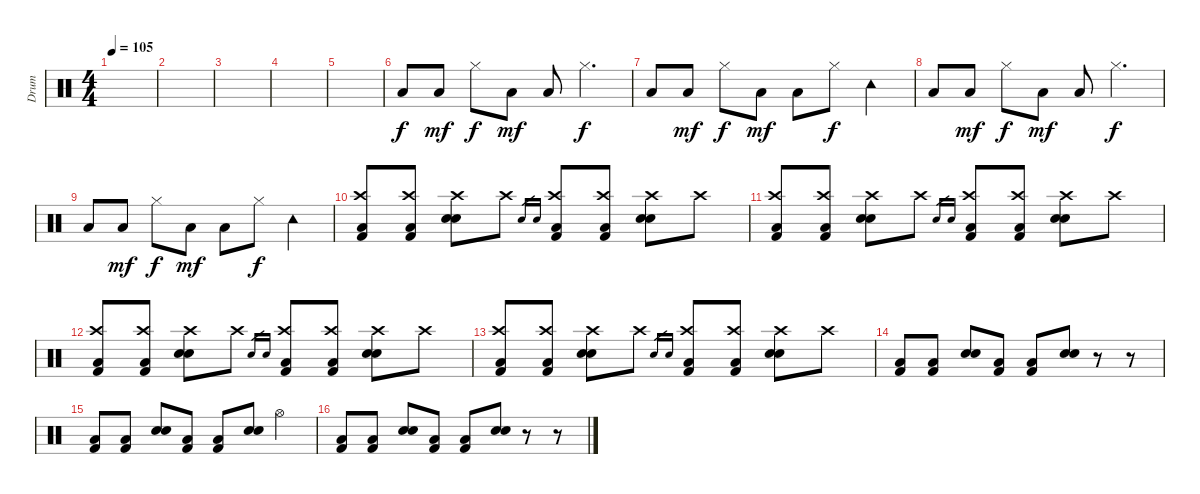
\track ("Drum" "Drum") {instrument percussion}
\staff {score}
\articulation defaults
\ts (4 4)
\tempo 105
\clef neutral
\ks c
|
|
|
|
|
"Low Floor Tom (hit)".8 "Low Floor Tom (hit)".8{dy mf} "Hi-Hat (closed)".8{dy f} "Low Floor Tom (hit)".8{dy mf} "Low Floor Tom (hit)".8 "Hi-Hat (closed)".4{d dy f} |
"Low Floor Tom (hit)".8 "Low Floor Tom (hit)".8{dy mf} "Hi-Hat (closed)".8{dy f} "Low Floor Tom (hit)".8{dy mf} "Low Floor Tom (hit)".8 "Hi-Hat (closed)".8{dy f} "Tambourine (hit)".4 |
"Low Floor Tom (hit)".8 "Low Floor Tom (hit)".8{dy mf} "Hi-Hat (closed)".8{dy f} "Low Floor Tom (hit)".8{dy mf} "Low Floor Tom (hit)".8 "Hi-Hat (closed)".4{d dy f} |
"Low Floor Tom (hit)".8 "Low Floor Tom (hit)".8{dy mf} "Hi-Hat (closed)".8{dy f} "Low Floor Tom (hit)".8{dy mf} "Low Floor Tom (hit)".8 "Hi-Hat (closed)".8{dy f} "Tambourine (hit)".4 |
("Crash high (hit)" "Kick (hit) 2" "Low Floor Tom (hit)").8 ("Crash high (hit)" "Kick (hit) 2" "Low Floor Tom (hit)").8 ("Crash high (hit)" "Electric Snare (hit)" "Electric Snare (hit)").8 "Crash high (hit)".8 "Electric Snare (hit)".16{gr} "Electric Snare (hit)".16{gr} ("Crash high (hit)" "Kick (hit) 2" "Low Floor Tom (hit)").8 ("Crash high (hit)" "Kick (hit) 2" "Low Floor Tom (hit)").8 ("Crash high (hit)" "Electric Snare (hit)" "Electric Snare (hit)").8 "Crash high (hit)".8 |
("Crash high (hit)" "Kick (hit) 2" "Low Floor Tom (hit)").8 ("Crash high (hit)" "Kick (hit) 2" "Low Floor Tom (hit)").8 ("Crash high (hit)" "Electric Snare (hit)" "Electric Snare (hit)").8 "Crash high (hit)".8 "Electric Snare (hit)".16{gr} "Electric Snare (hit)".16{gr} ("Crash high (hit)" "Kick (hit) 2" "Low Floor Tom (hit)").8 ("Crash high (hit)" "Kick (hit) 2" "Low Floor Tom (hit)").8 ("Crash high (hit)" "Electric Snare (hit)" "Electric Snare (hit)").8 "Crash high (hit)".8 |
("Crash high (hit)" "Kick (hit) 2" "Low Floor Tom (hit)").8 ("Crash high (hit)" "Kick (hit) 2" "Low Floor Tom (hit)").8 ("Crash high (hit)" "Electric Snare (hit)" "Electric Snare (hit)").8 "Crash high (hit)".8 "Electric Snare (hit)".16{gr} "Electric Snare (hit)".16{gr} ("Crash high (hit)" "Kick (hit) 2" "Low Floor Tom (hit)").8 ("Crash high (hit)" "Kick (hit) 2" "Low Floor Tom (hit)").8 ("Crash high (hit)" "Electric Snare (hit)" "Electric Snare (hit)").8 "Crash high (hit)".8 |
("Crash high (hit)" "Kick (hit) 2" "Low Floor Tom (hit)").8 ("Crash high (hit)" "Kick (hit) 2" "Low Floor Tom (hit)").8 ("Crash high (hit)" "Electric Snare (hit)" "Electric Snare (hit)").8 "Crash high (hit)".8 "Electric Snare (hit)".16{gr} "Electric Snare (hit)".16{gr} ("Crash high (hit)" "Kick (hit) 2" "Low Floor Tom (hit)").8 ("Crash high (hit)" "Kick (hit) 2" "Low Floor Tom (hit)").8 ("Crash high (hit)" "Electric Snare (hit)" "Electric Snare (hit)").8 "Crash high (hit)".8 |
("Kick (hit) 2" "Low Floor Tom (hit)").8 ("Kick (hit) 2" "Low Floor Tom (hit)").8 ("Electric Snare (hit)" "Electric Snare (hit)").8 ("Kick (hit) 2" "Low Floor Tom (hit)").8 ("Kick (hit) 2" "Low Floor Tom (hit)").8 ("Electric Snare (hit)" "Electric Snare (hit)").8 r.8 r.8 |
("Kick (hit) 2" "Low Floor Tom (hit)").8 ("Kick (hit) 2" "Low Floor Tom (hit)").8 ("Electric Snare (hit)" "Electric Snare (hit)").8 ("Kick (hit) 2" "Low Floor Tom (hit)").8 ("Kick (hit) 2" "Low Floor Tom (hit)").8 ("Electric Snare (hit)" "Electric Snare (hit)").8 "Hi-Hat (open)".4 |
("Kick (hit) 2" "Low Floor Tom (hit)").8 ("Kick (hit) 2" "Low Floor Tom (hit)").8 ("Electric Snare (hit)" "Electric Snare (hit)").8 ("Kick (hit) 2" "Low Floor Tom (hit)").8 ("Kick (hit) 2" "Low Floor Tom (hit)").8 ("Electric Snare (hit)" "Electric Snare (hit)").8 r.8 r.8
